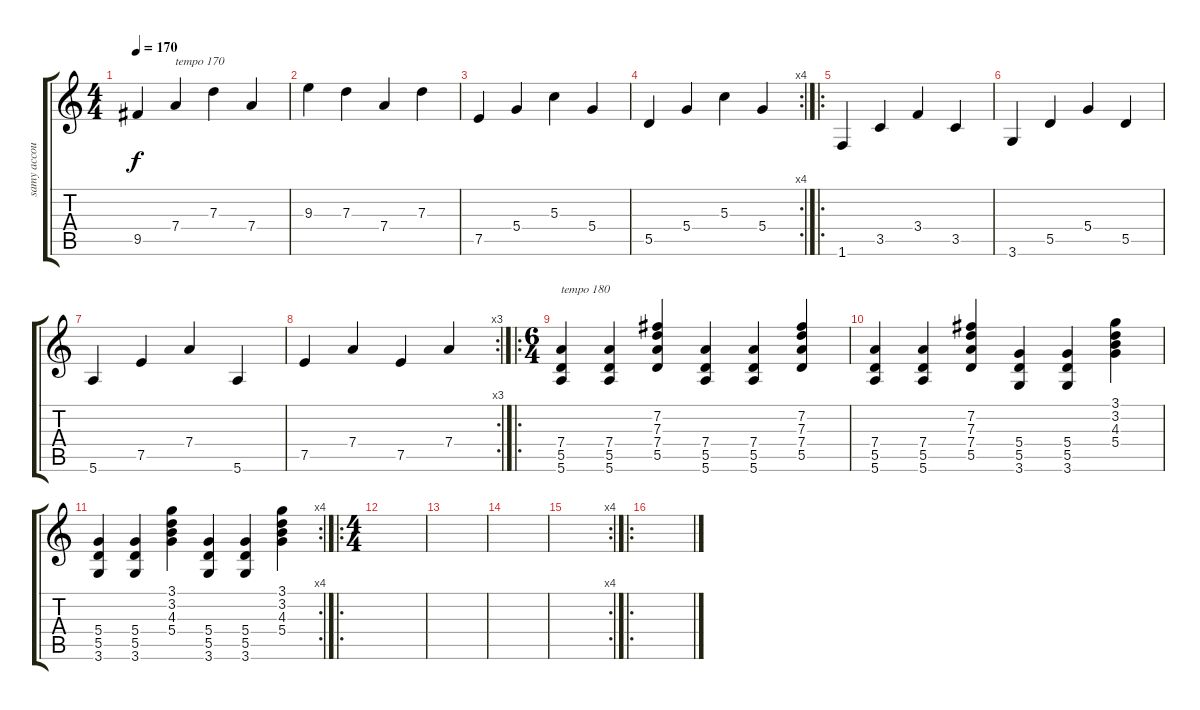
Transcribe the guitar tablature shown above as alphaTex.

\track ("samy accoustic" "samy accou") {instrument electricguitarclean}
\staff {score tabs}
\tuning (E4 B3 G3 D3 A2 E2) {hide}
\ts (4 4)
\tempo 170
\clef g2
\ks c
9.5.4{dy f instrument electricguitarclean} 7.4.4{txt "tempo 170"} 7.3.4 7.4.4 |
9.3.4 7.3.4 7.4.4 7.3.4 |
7.5.4 5.4.4 5.3.4 5.4.4 |
\rc 4
5.5.4 5.4.4 5.3.4 5.4.4 |
\ro
1.6.4 3.5.4 3.4.4 3.5.4 |
3.6.4 5.5.4 5.4.4 5.5.4 |
5.6.4 7.5.4 7.4.4 5.6.4 |
\rc 3
7.5.4 7.4.4 7.5.4 7.4.4 |
\ro
\ts (6 4)
(7.4 5.5 5.6).4{txt "tempo 180"} (7.4 5.5 5.6).4 (7.2 7.3 7.4 5.5).4 (7.4 5.5 5.6).4 (7.4 5.5 5.6).4 (7.2 7.3 7.4 5.5).4 |
(7.4 5.5 5.6).4 (7.4 5.5 5.6).4 (7.2 7.3 7.4 5.5).4 (5.4 5.5 3.6).4 (5.4 5.5 3.6).4 (3.1 3.2 4.3 5.4).4 |
\rc 4
(5.4 5.5 3.6).4 (5.4 5.5 3.6).4 (3.1 3.2 4.3 5.4).4 (5.4 5.5 3.6).4 (5.4 5.5 3.6).4 (3.1 3.2 4.3 5.4).4 |
\ro
\ts (4 4)
|
|
|
\rc 4
|
\ro
